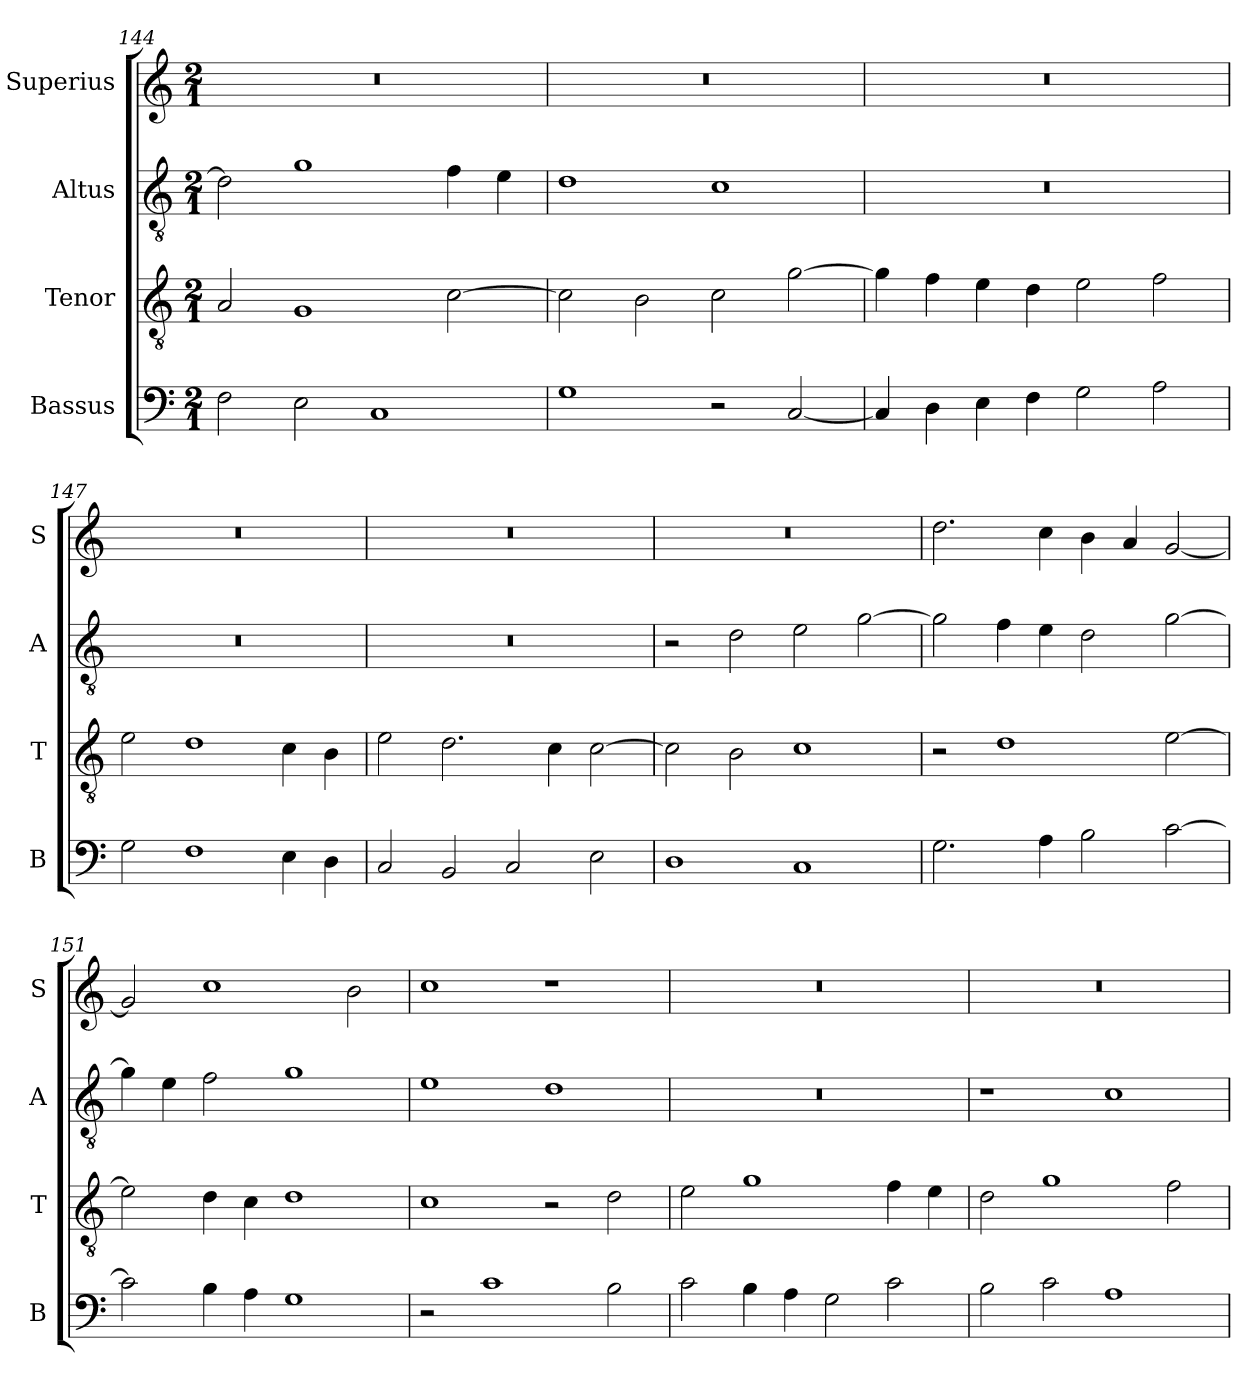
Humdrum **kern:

**kern	**kern	**kern	**kern
*part4	*part3	*part2	*part1
*staff4	*staff3	*staff2	*staff1
*I"Bassus	*I"Tenor	*I"Altus	*I"Superius
*I'B	*I'T	*I'A	*I'S
*clefF4	*clefGv2	*clefGv2	*clefG2
*k[]	*k[]	*k[]	*k[]
*M2/1	*M2/1	*M2/1	*M2/1
=144	=144	=144	=144
2F\	2A/	2d\]	0r
2E\	1G	1g	.
1C	.	.	.
.	[2c\	4f\	.
.	.	4e\	.
=145	=145	=145	=145
1G	2c\]	1d	0r
.	2B\	.	.
2r	2c\	1c	.
[2C/	[2g\	.	.
=146	=146	=146	=146
4C/]	4g\]	0r	0r
4D\	4f\	.	.
4E\	4e\	.	.
4F\	4d\	.	.
2G\	2e\	.	.
2A\	2f\	.	.
=147	=147	=147	=147
2G\	2e\	0r	0r
1F	1d	.	.
4E\	4c\	.	.
4D\	4B\	.	.
=148	=148	=148	=148
2C/	2e\	0r	0r
2BB/	2.d\	.	.
2C/	.	.	.
.	4c\	.	.
2E\	[2c\	.	.
=149	=149	=149	=149
1D	2c\]	2r	0r
.	2B\	2d\	.
1C	1c	2e\	.
.	.	[2g\	.
=150	=150	=150	=150
2.G\	2r	2g\]	2.dd\
.	1d	4f\	.
4A\	.	4e\	4cc\
2B\	.	2d\	4b\
.	.	.	4a/
[2c\	[2e\	[2g\	[2g/
=151	=151	=151	=151
2c\]	2e\]	4g\]	2g/]
.	.	4e\	.
4B\	4d\	2f\	1cc
4A\	4c\	.	.
1G	1d	1g	.
.	.	.	2b\
=152	=152	=152	=152
2r	1c	1e	1cc
1c	.	.	.
.	2r	1d	1r
2B\	2d\	.	.
=153	=153	=153	=153
2c\	2e\	0r	0r
4B\	1g	.	.
4A\	.	.	.
2G\	.	.	.
2c\	4f\	.	.
.	4e\	.	.
=154	=154	=154	=154
2B\	2d\	1r	0r
2c\	1g	.	.
1A	.	1c	.
.	2f\	.	.
=	=	=	=
*-	*-	*-	*-
